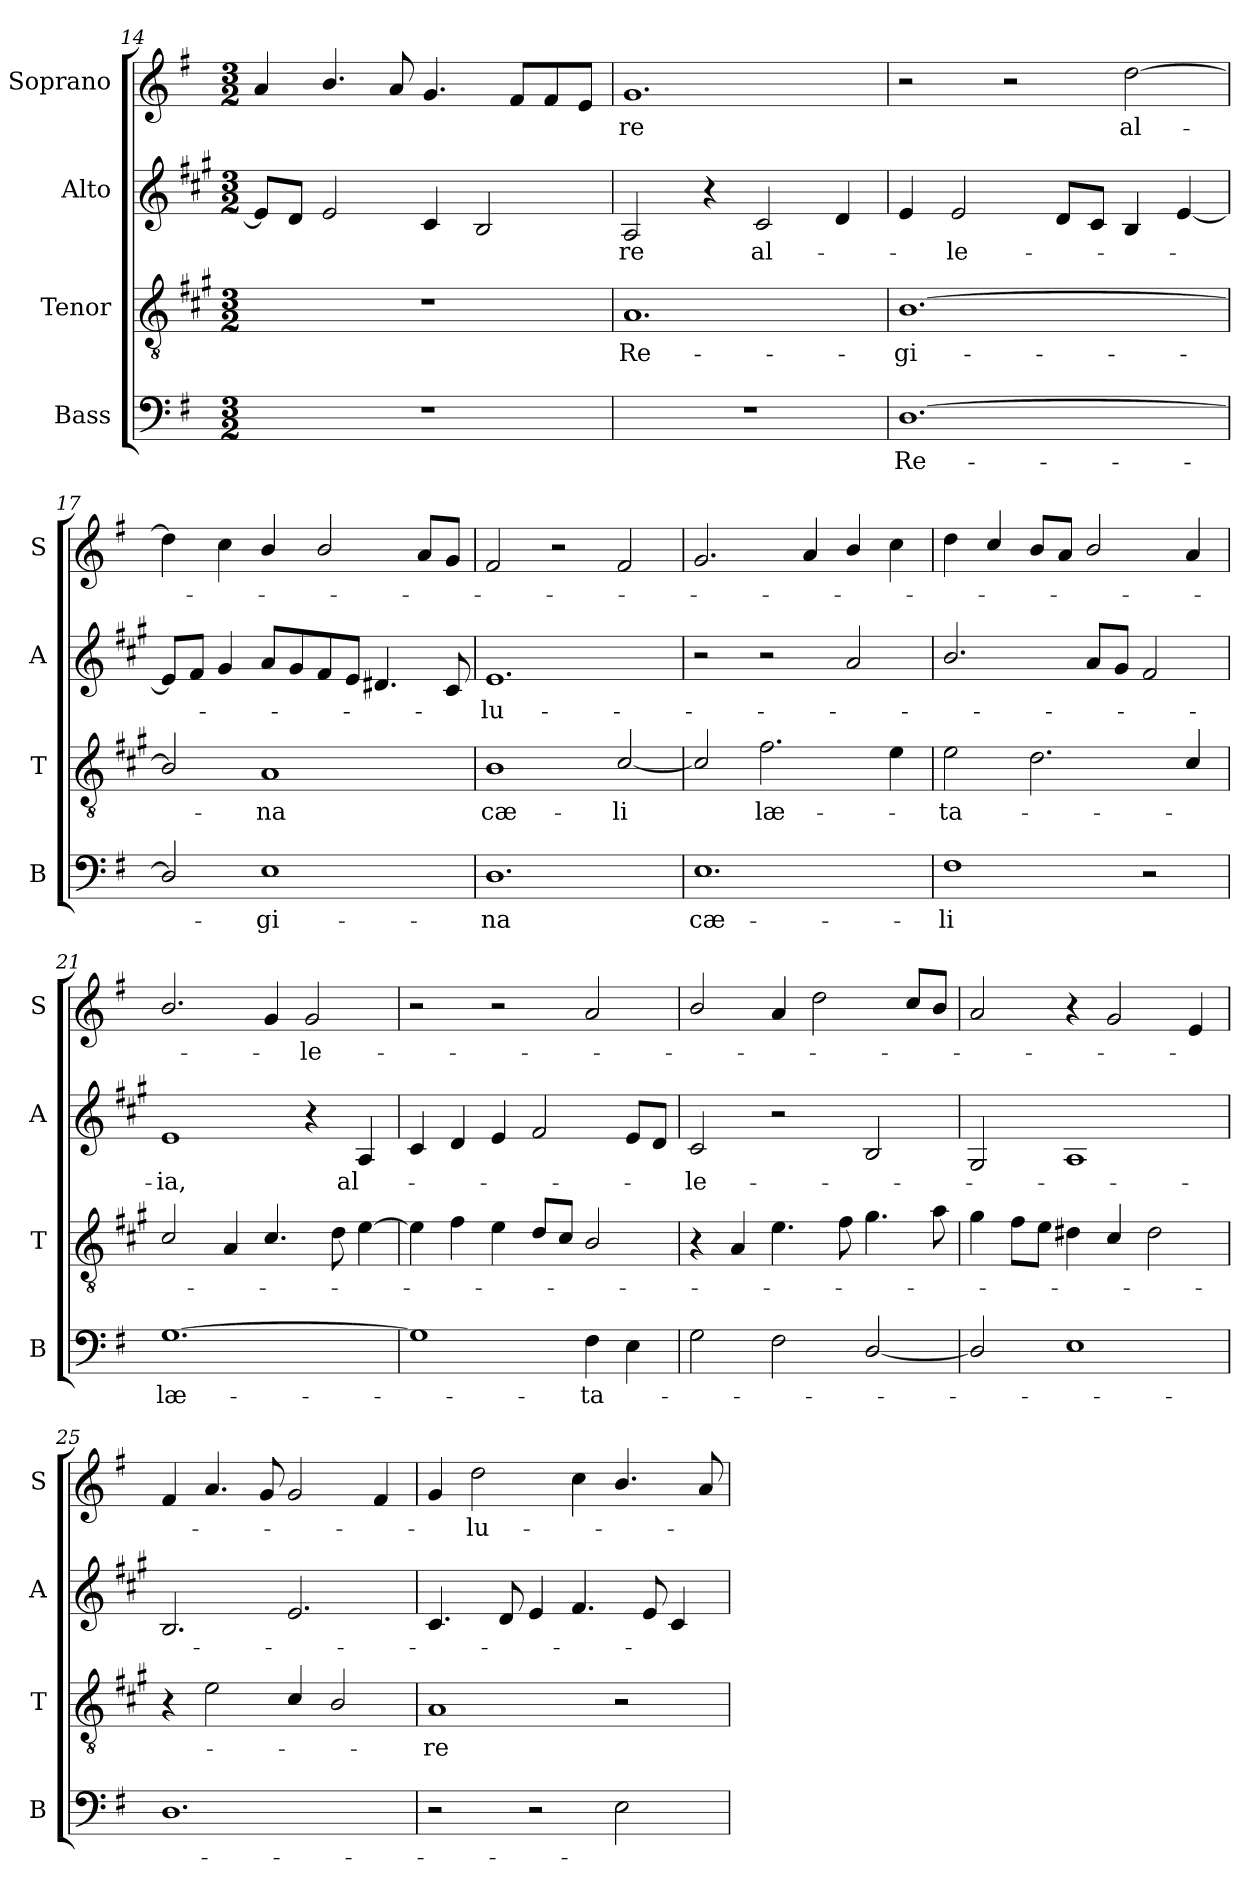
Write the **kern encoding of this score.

**kern	**text	**kern	**text	**kern	**text	**kern	**text
*part4	*part4	*part3	*part3	*part2	*part2	*part1	*part1
*staff4	*staff4	*staff3	*staff3	*staff2	*staff2	*staff1	*staff1
*I"Bass	*	*I"Tenor	*	*I"Alto	*	*I"Soprano	*
*I'B	*	*I'T	*	*I'A	*	*I'S	*
*clefF4	*	*clefGv2	*	*clefG2	*	*clefG2	*
*	*	*ITrd1c2	*	*ITrd1c2	*	*	*
*k[f#]	*	*k[f#]	*	*k[f#]	*	*k[f#]	*
*G:	*	*G:	*	*G:	*	*G:	*
*M3/2	*	*M3/2	*	*M3/2	*	*M3/2	*
=14	=14	=14	=14	=14	=14	=14	=14
1.r	.	1.r	.	8d/L]	.	4a/	.
.	.	.	.	8c/J	.	.	.
.	.	.	.	2d/	.	4.b/	.
.	.	.	.	.	.	8a/	.
.	.	.	.	4B/	.	4.g/	.
.	.	.	.	2A/	.	.	.
.	.	.	.	.	.	8f#/L	.
.	.	.	.	.	.	8f#/	.
.	.	.	.	.	.	8e/J	.
!!LO:LB:g=z
=15	=15	=15	=15	=15	=15	=15	=15
1.r	.	1.G	Re-	2G/	-re	1.g	-re
.	.	.	.	4r	.	.	.
.	.	.	.	2B/	al-	.	.
.	.	.	.	4c/	.	.	.
=16	=16	=16	=16	=16	=16	=16	=16
[<1.D	Re-	[1.A	-gi-	4d/	.	2r	.
.	.	.	.	2d/	-le-	.	.
.	.	.	.	.	.	2r	.
.	.	.	.	8c/L	.	.	.
.	.	.	.	8B/J	.	.	.
.	.	.	.	4A/	.	[>2dd\	al-
.	.	.	.	[<4d/	.	.	.
=17	=17	=17	=17	=17	=17	=17	=17
2D/]	.	2A/]	.	8d/L]	.	4dd\]	.
.	.	.	.	8e/J	.	.	.
.	.	.	.	4f#/	.	4cc\	.
1E	-gi-	1G	-na	8g/L	.	4b/	.
.	.	.	.	8f#/	.	.	.
.	.	.	.	8e/	.	2b/	.
.	.	.	.	8d/J	.	.	.
.	.	.	.	4.c#X/	.	.	.
.	.	.	.	.	.	8a/L	.
.	.	.	.	8B/	.	8g/J	.
=18	=18	=18	=18	=18	=18	=18	=18
1.D	-na	1A	cæ-	1.d	-lu-	2f#/	.
.	.	.	.	.	.	2r	.
.	.	[2B/	-li	.	.	2f#/	.
=19	=19	=19	=19	=19	=19	=19	=19
1.E	cæ-	2B/]	.	2r	.	2.g/	.
.	.	2.e\	læ-	2r	.	.	.
.	.	.	.	.	.	4a/	.
.	.	.	.	2g/	.	4b/	.
.	.	4d\	.	.	.	4cc\	.
=20	=20	=20	=20	=20	=20	=20	=20
1F#	-li	2d\	-ta-	2.a/	.	4dd\	.
.	.	.	.	.	.	4cc/	.
.	.	2.c\	.	.	.	8b/L	.
.	.	.	.	.	.	8a/J	.
.	.	.	.	8g/L	.	2b/	.
.	.	.	.	8f#/J	.	.	.
2r	.	.	.	2e/	.	.	.
.	.	4B/	.	.	.	4a/	.
!!LO:PB:g=z
=21	=21	=21	=21	=21	=21	=21	=21
[>1.G	læ-	2B/	.	1d	-ia,	2.b/	.
.	.	4G/	.	.	.	.	.
.	.	4.B/	.	.	.	4g/	.
.	.	.	.	4r	.	2g/	-le-
.	.	8c\	.	.	.	.	.
.	.	[4d\	.	4G/	al-	.	.
=22	=22	=22	=22	=22	=22	=22	=22
1G]	.	4d\]	.	4B/	.	2r	.
.	.	4e\	.	4c/	.	.	.
.	.	4d\	.	4d/	.	2r	.
.	.	8c/L	.	2e/	.	.	.
.	.	8B/J	.	.	.	.	.
4F#\	-ta-	2A/	.	.	.	2a/	.
4E\	.	.	.	8d/L	.	.	.
.	.	.	.	8c/J	.	.	.
=23	=23	=23	=23	=23	=23	=23	=23
2G\	.	4r	.	2B/	-le-	2b/	.
.	.	4G/	.	.	.	.	.
2F#\	.	4.d\	.	2r	.	4a/	.
.	.	.	.	.	.	2dd\	.
.	.	8e\	.	.	.	.	.
[2D/	.	4.f#\	.	2A/	.	.	.
.	.	.	.	.	.	8cc/L	.
.	.	8g\	.	.	.	8b/J	.
=24	=24	=24	=24	=24	=24	=24	=24
2D/]	.	4f#\	.	2F#/	.	2a/	.
.	.	8e\L	.	.	.	.	.
.	.	8d\J	.	.	.	.	.
1E	.	4c#X\	.	1G	.	4r	.
.	.	4B/	.	.	.	2g/	.
.	.	2c#\	.	.	.	.	.
.	.	.	.	.	.	4e/	.
=25	=25	=25	=25	=25	=25	=25	=25
1.D	.	4r	.	2.A/	.	4f#/	.
.	.	2d\	.	.	.	4.a/	.
.	.	.	.	.	.	8g/	.
.	.	4B/	.	2.d/	.	2g/	.
.	.	2A/	.	.	.	.	.
.	.	.	.	.	.	4f#/	.
!!LO:LB:g=z
=26	=26	=26	=26	=26	=26	=26	=26
2r	.	1G	-re	4.B/	.	4g/	.
.	.	.	.	.	.	2dd\	-lu-
.	.	.	.	8c/	.	.	.
2r	.	.	.	4d/	.	.	.
.	.	.	.	4.e/	.	4cc\	.
2E\	.	2r	.	.	.	4.b/	.
.	.	.	.	8d/	.	.	.
.	.	.	.	4B/	.	.	.
.	.	.	.	.	.	8a/	.
=	=	=	=	=	=	=	=
*-	*-	*-	*-	*-	*-	*-	*-
